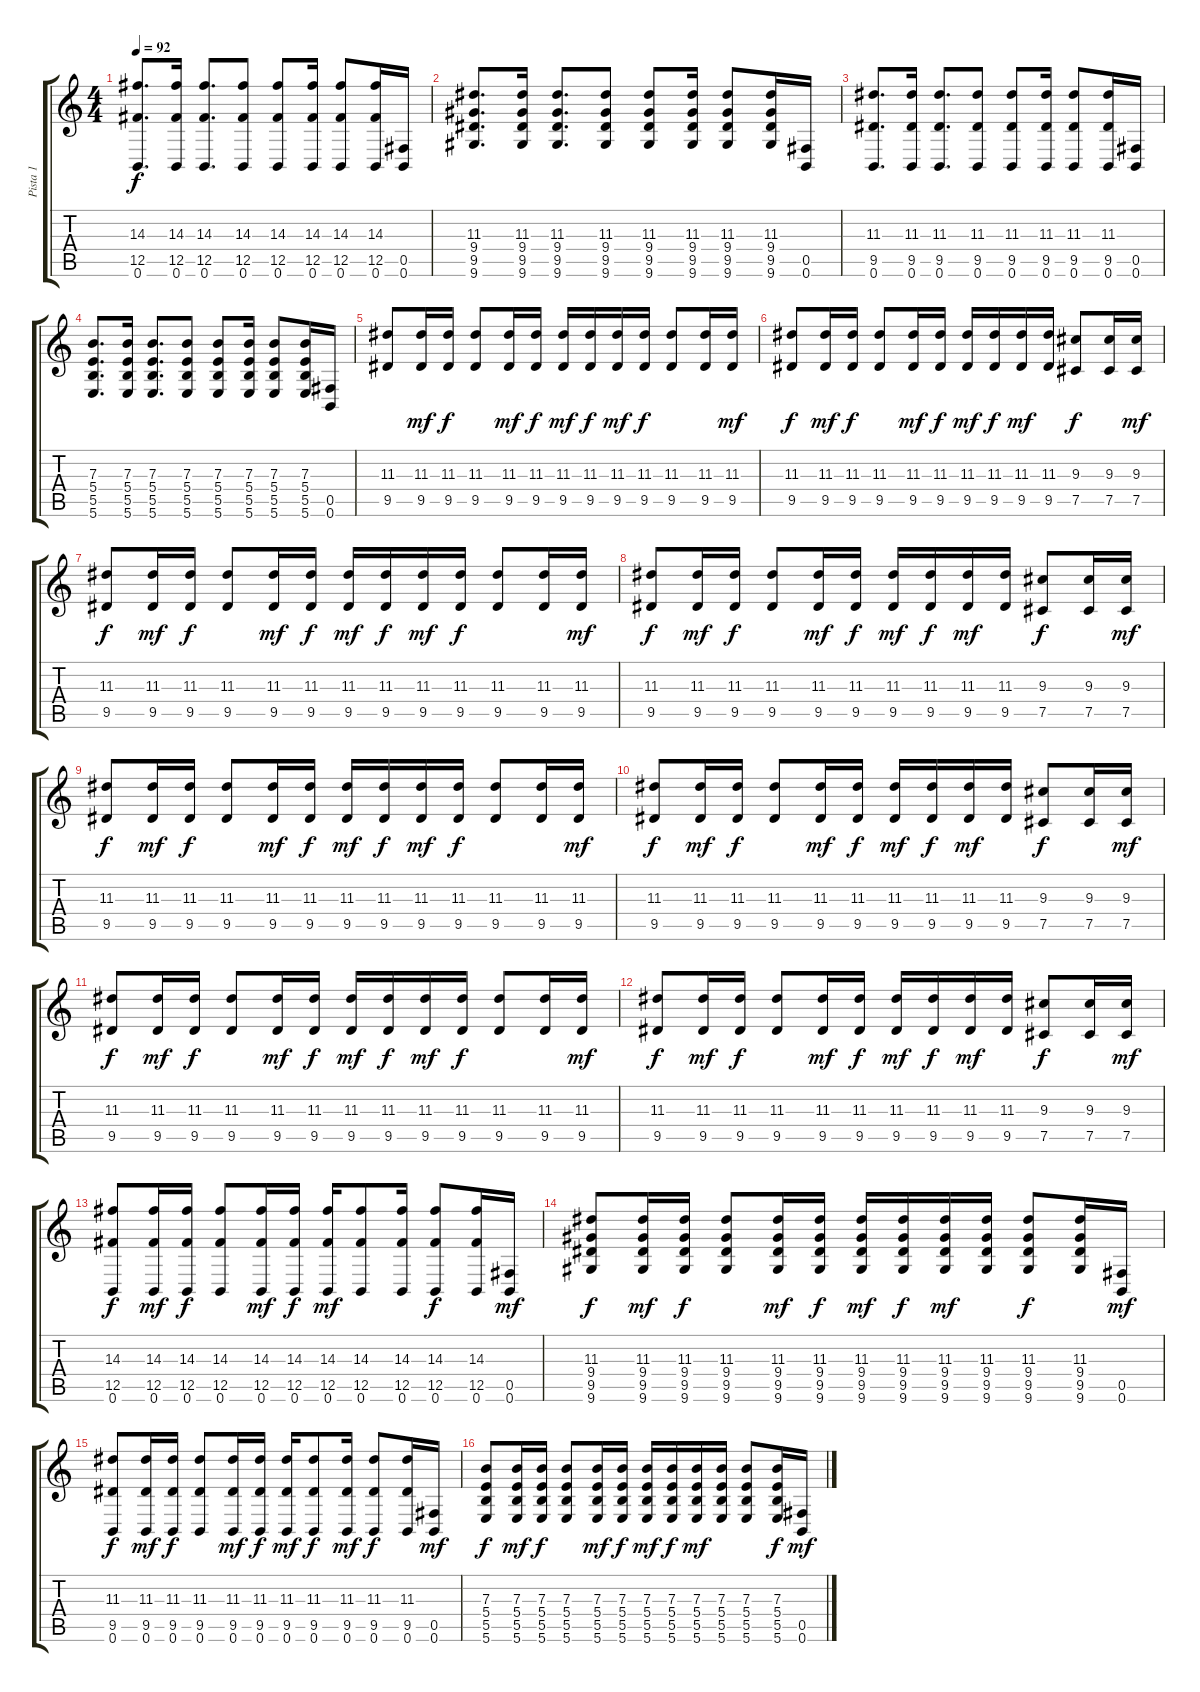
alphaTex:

\track ("Pista 1" "Pista 1") {instrument distortionguitar}
\staff {score tabs}
\tuning (Db4 Ab3 E3 B2 Gb2 B1) {hide}
\ts (4 4)
\tempo 92
\clef g2
\ks c
(14.3 12.5 0.6).8{d dy f} (14.3 12.5 0.6).16 (14.3 12.5 0.6).8{d} (14.3 12.5 0.6).8 (14.3 12.5 0.6).8 (14.3 12.5 0.6).16 (14.3 12.5 0.6).8 (14.3 12.5 0.6).16 (0.5 0.6).16 |
(11.3 9.4 9.5 9.6).8{d} (11.3 9.4 9.5 9.6).16 (11.3 9.4 9.5 9.6).8{d} (11.3 9.4 9.5 9.6).8 (11.3 9.4 9.5 9.6).8 (11.3 9.4 9.5 9.6).16 (11.3 9.4 9.5 9.6).8 (11.3 9.4 9.5 9.6).16 (0.5 0.6).16 |
(11.3 9.5 0.6).8{d} (11.3 9.5 0.6).16 (11.3 9.5 0.6).8{d} (11.3 9.5 0.6).8 (11.3 9.5 0.6).8 (11.3 9.5 0.6).16 (11.3 9.5 0.6).8 (11.3 9.5 0.6).16 (0.5 0.6).16 |
(7.3 5.4 5.5 5.6).8{d} (7.3 5.4 5.5 5.6).16 (7.3 5.4 5.5 5.6).8{d} (7.3 5.4 5.5 5.6).8 (7.3 5.4 5.5 5.6).8 (7.3 5.4 5.5 5.6).16 (7.3 5.4 5.5 5.6).8 (7.3 5.4 5.5 5.6).16 (0.5 0.6).16 |
(11.3 9.5).8{instrument electricguitarclean} (11.3 9.5).16{dy mf} (11.3 9.5).16{dy f} (11.3 9.5).8 (11.3 9.5).16{dy mf} (11.3 9.5).16{dy f} (11.3 9.5).16{dy mf} (11.3 9.5).16{dy f} (11.3 9.5).16{dy mf} (11.3 9.5).16{dy f} (11.3 9.5).8 (11.3 9.5).16 (11.3 9.5).16{dy mf} |
(11.3 9.5).8{dy f} (11.3 9.5).16{dy mf} (11.3 9.5).16{dy f} (11.3 9.5).8 (11.3 9.5).16{dy mf} (11.3 9.5).16{dy f} (11.3 9.5).16{dy mf} (11.3 9.5).16{dy f} (11.3 9.5).16{dy mf} (11.3 9.5).16 (9.3 7.5).8{dy f} (9.3 7.5).16 (9.3 7.5).16{dy mf} |
(11.3 9.5).8{dy f} (11.3 9.5).16{dy mf} (11.3 9.5).16{dy f} (11.3 9.5).8 (11.3 9.5).16{dy mf} (11.3 9.5).16{dy f} (11.3 9.5).16{dy mf} (11.3 9.5).16{dy f} (11.3 9.5).16{dy mf} (11.3 9.5).16{dy f} (11.3 9.5).8 (11.3 9.5).16 (11.3 9.5).16{dy mf} |
(11.3 9.5).8{dy f} (11.3 9.5).16{dy mf} (11.3 9.5).16{dy f} (11.3 9.5).8 (11.3 9.5).16{dy mf} (11.3 9.5).16{dy f} (11.3 9.5).16{dy mf} (11.3 9.5).16{dy f} (11.3 9.5).16{dy mf} (11.3 9.5).16 (9.3 7.5).8{dy f} (9.3 7.5).16 (9.3 7.5).16{dy mf} |
(11.3 9.5).8{dy f} (11.3 9.5).16{dy mf} (11.3 9.5).16{dy f} (11.3 9.5).8 (11.3 9.5).16{dy mf} (11.3 9.5).16{dy f} (11.3 9.5).16{dy mf} (11.3 9.5).16{dy f} (11.3 9.5).16{dy mf} (11.3 9.5).16{dy f} (11.3 9.5).8 (11.3 9.5).16 (11.3 9.5).16{dy mf} |
(11.3 9.5).8{dy f} (11.3 9.5).16{dy mf} (11.3 9.5).16{dy f} (11.3 9.5).8 (11.3 9.5).16{dy mf} (11.3 9.5).16{dy f} (11.3 9.5).16{dy mf} (11.3 9.5).16{dy f} (11.3 9.5).16{dy mf} (11.3 9.5).16 (9.3 7.5).8{dy f} (9.3 7.5).16 (9.3 7.5).16{dy mf} |
(11.3 9.5).8{dy f} (11.3 9.5).16{dy mf} (11.3 9.5).16{dy f} (11.3 9.5).8 (11.3 9.5).16{dy mf} (11.3 9.5).16{dy f} (11.3 9.5).16{dy mf} (11.3 9.5).16{dy f} (11.3 9.5).16{dy mf} (11.3 9.5).16{dy f} (11.3 9.5).8 (11.3 9.5).16 (11.3 9.5).16{dy mf} |
(11.3 9.5).8{dy f} (11.3 9.5).16{dy mf} (11.3 9.5).16{dy f} (11.3 9.5).8 (11.3 9.5).16{dy mf} (11.3 9.5).16{dy f} (11.3 9.5).16{dy mf} (11.3 9.5).16{dy f} (11.3 9.5).16{dy mf} (11.3 9.5).16 (9.3 7.5).8{dy f} (9.3 7.5).16 (9.3 7.5).16{dy mf} |
(14.3 12.5 0.6).8{dy f} (14.3 12.5 0.6).16{dy mf} (14.3 12.5 0.6).16{dy f} (14.3 12.5 0.6).8 (14.3 12.5 0.6).16{dy mf} (14.3 12.5 0.6).16{dy f} (14.3 12.5 0.6).16{dy mf} (14.3 12.5 0.6).8 (14.3 12.5 0.6).16 (14.3 12.5 0.6).8{dy f} (14.3 12.5 0.6).16 (0.5 0.6).16{dy mf} |
(11.3 9.4 9.5 9.6).8{dy f} (11.3 9.4 9.5 9.6).16{dy mf} (11.3 9.4 9.5 9.6).16{dy f} (11.3 9.4 9.5 9.6).8 (11.3 9.4 9.5 9.6).16{dy mf} (11.3 9.4 9.5 9.6).16{dy f} (11.3 9.4 9.5 9.6).16{dy mf} (11.3 9.4 9.5 9.6).16{dy f} (11.3 9.4 9.5 9.6).16{dy mf} (11.3 9.4 9.5 9.6).16 (11.3 9.4 9.5 9.6).8{dy f} (11.3 9.4 9.5 9.6).16 (0.5 0.6).16{dy mf} |
(11.3 9.5 0.6).8{dy f} (11.3 9.5 0.6).16{dy mf} (11.3 9.5 0.6).16{dy f} (11.3 9.5 0.6).8 (11.3 9.5 0.6).16{dy mf} (11.3 9.5 0.6).16{dy f} (11.3 9.5 0.6).16{dy mf} (11.3 9.5 0.6).8{dy f} (11.3 9.5 0.6).16{dy mf} (11.3 9.5 0.6).8{dy f} (11.3 9.5 0.6).16 (0.5 0.6).16{dy mf} |
(7.3 5.4 5.5 5.6).8{dy f} (7.3 5.4 5.5 5.6).16{dy mf} (7.3 5.4 5.5 5.6).16{dy f} (7.3 5.4 5.5 5.6).8 (7.3 5.4 5.5 5.6).16{dy mf} (7.3 5.4 5.5 5.6).16{dy f} (7.3 5.4 5.5 5.6).16{dy mf} (7.3 5.4 5.5 5.6).16{dy f} (7.3 5.4 5.5 5.6).16{dy mf} (7.3 5.4 5.5 5.6).16 (7.3 5.4 5.5 5.6).8 (7.3 5.4 5.5 5.6).16{dy f} (0.5 0.6).16{dy mf}
